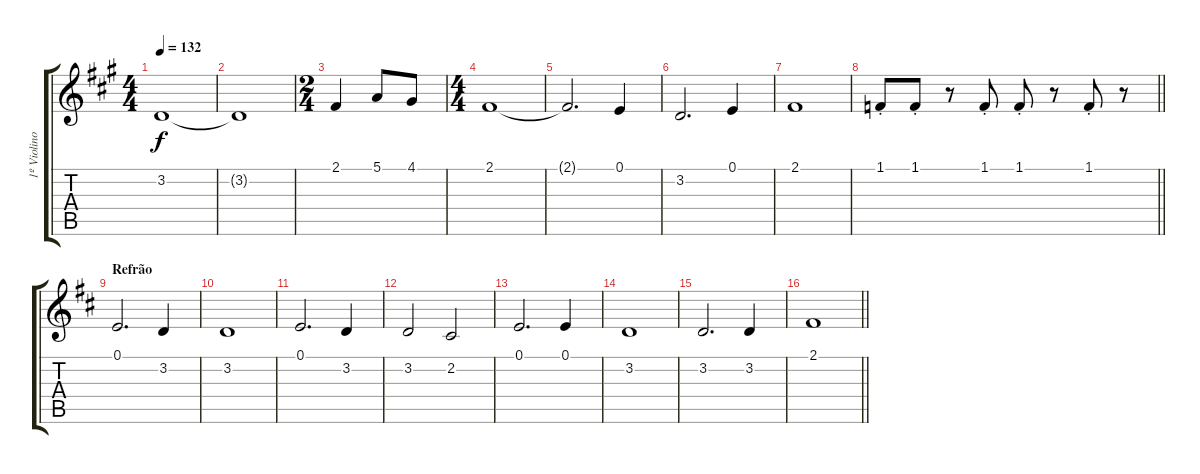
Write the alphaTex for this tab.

\track ("1º Violino" "1º Violino") {instrument violin}
\staff {score tabs}
\tuning (E4 B3 G3 D3 A2 E2) {hide}
\ts (4 4)
\tempo 132
\clef g2
\ks f#minor
3.2.1{dy f} |
3.2{t}.1 |
\ts (2 4)
2.1.4 5.1.8 4.1.8 |
\ts (4 4)
2.1.1 |
2.1{t}.2{d} 0.1.4 |
3.2.2{d} 0.1.4 |
2.1.1 |
\barLineRight lightlight
1.1{st}.8{volume 10} 1.1{st}.8 r.8 1.1{st}.8 1.1{st}.8 r.8 1.1{st}.8 r.8 |
\section ("" "Refrão")
\ks bminor
0.1.2{d} 3.2.4 |
3.2.1 |
0.1.2{d} 3.2.4 |
3.2.2 2.2.2 |
0.1.2{d} 0.1.4 |
3.2.1 |
3.2.2{d} 3.2.4 |
\barLineRight lightlight
2.1.1
